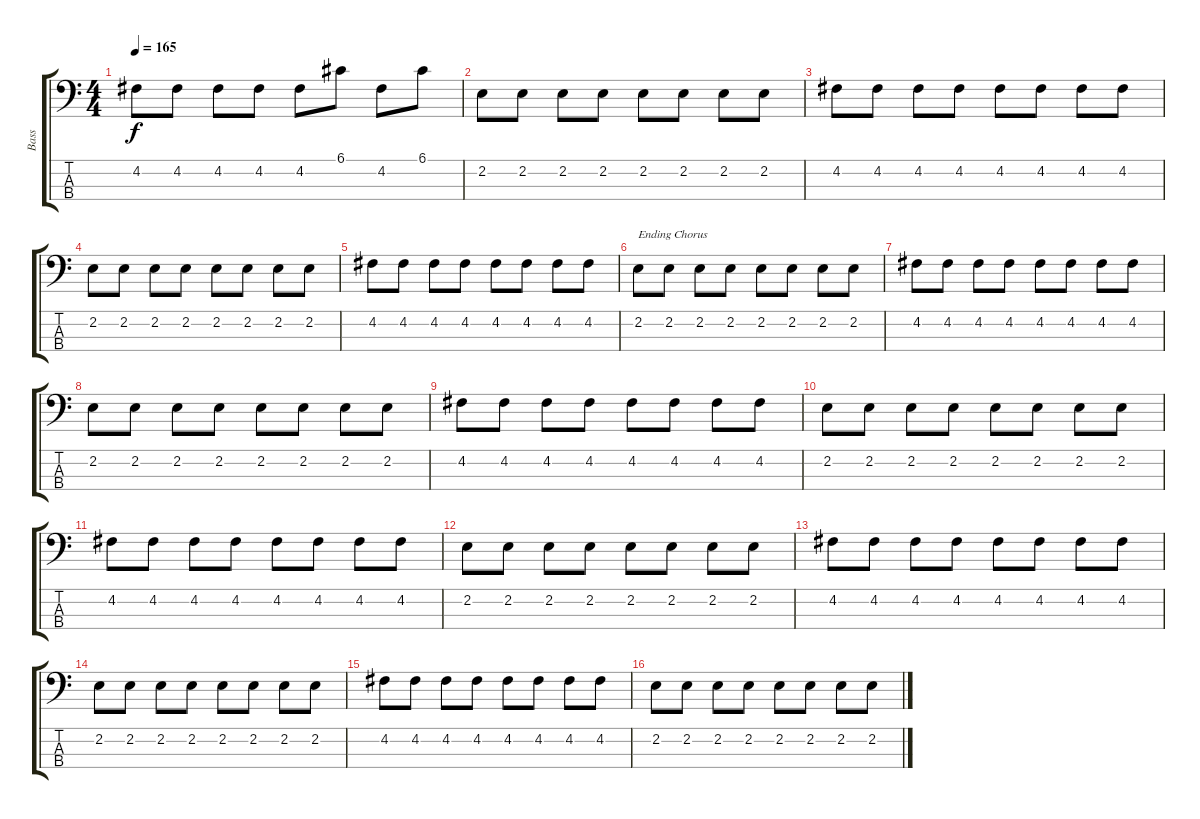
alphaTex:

\track ("Bass" "Bass") {instrument electricbassfinger}
\staff {score tabs}
\tuning (G2 D2 A1 E1) {hide}
\ts (4 4)
\tempo 165
\clef f4
\ks c
4.2.8{dy f} 4.2.8 4.2.8 4.2.8 4.2.8 6.1.8 4.2.8 6.1.8 |
2.2.8 2.2.8 2.2.8 2.2.8 2.2.8 2.2.8 2.2.8 2.2.8 |
4.2.8 4.2.8 4.2.8 4.2.8 4.2.8 4.2.8 4.2.8 4.2.8 |
2.2.8 2.2.8 2.2.8 2.2.8 2.2.8 2.2.8 2.2.8 2.2.8 |
4.2.8 4.2.8 4.2.8 4.2.8 4.2.8 4.2.8 4.2.8 4.2.8 |
2.2.8{txt "Ending Chorus"} 2.2.8 2.2.8 2.2.8 2.2.8 2.2.8 2.2.8 2.2.8 |
4.2.8 4.2.8 4.2.8 4.2.8 4.2.8 4.2.8 4.2.8 4.2.8 |
2.2.8 2.2.8 2.2.8 2.2.8 2.2.8 2.2.8 2.2.8 2.2.8 |
4.2.8 4.2.8 4.2.8 4.2.8 4.2.8 4.2.8 4.2.8 4.2.8 |
2.2.8 2.2.8 2.2.8 2.2.8 2.2.8 2.2.8 2.2.8 2.2.8 |
4.2.8 4.2.8 4.2.8 4.2.8 4.2.8 4.2.8 4.2.8 4.2.8 |
2.2.8 2.2.8 2.2.8 2.2.8 2.2.8 2.2.8 2.2.8 2.2.8 |
4.2.8 4.2.8 4.2.8 4.2.8 4.2.8 4.2.8 4.2.8 4.2.8 |
2.2.8 2.2.8 2.2.8 2.2.8 2.2.8 2.2.8 2.2.8 2.2.8 |
4.2.8 4.2.8 4.2.8 4.2.8 4.2.8 4.2.8 4.2.8 4.2.8 |
2.2.8 2.2.8 2.2.8 2.2.8 2.2.8 2.2.8 2.2.8 2.2.8
